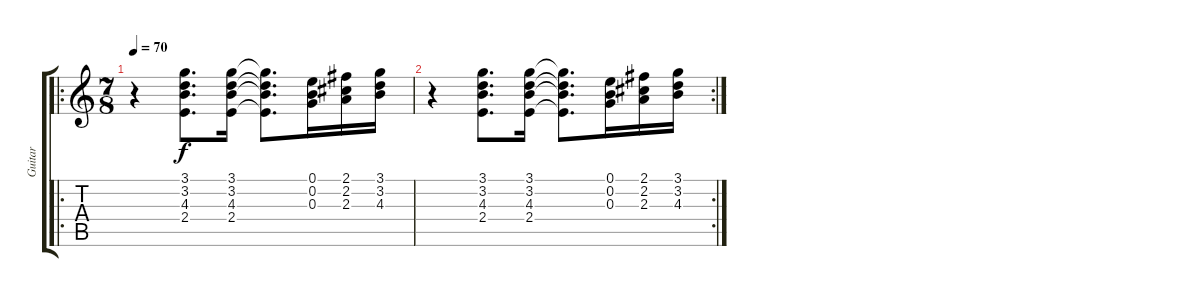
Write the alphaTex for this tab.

\track ("Guitar" "Guitar") {instrument acousticguitarsteel}
\staff {score tabs}
\tuning (E4 B3 G3 D3 A2 E2) {hide}
\ro
\ts (7 8)
\tempo 70
\clef g2
\ks c
r.4{dy f} (3.1 3.2 4.3 2.4).8{d} (3.1 3.2 4.3 2.4).16 (3.1{t} 3.2{t} 4.3{t} 2.4{t}).8{d} (0.1 0.2 0.3).16 (2.1 2.2 2.3).16 (3.1 3.2 4.3).16 |
\rc 2
r.4 (3.1 3.2 4.3 2.4).8{d} (3.1 3.2 4.3 2.4).16 (3.1{t} 3.2{t} 4.3{t} 2.4{t}).8{d} (0.1 0.2 0.3).16 (2.1 2.2 2.3).16 (3.1 3.2 4.3).16
